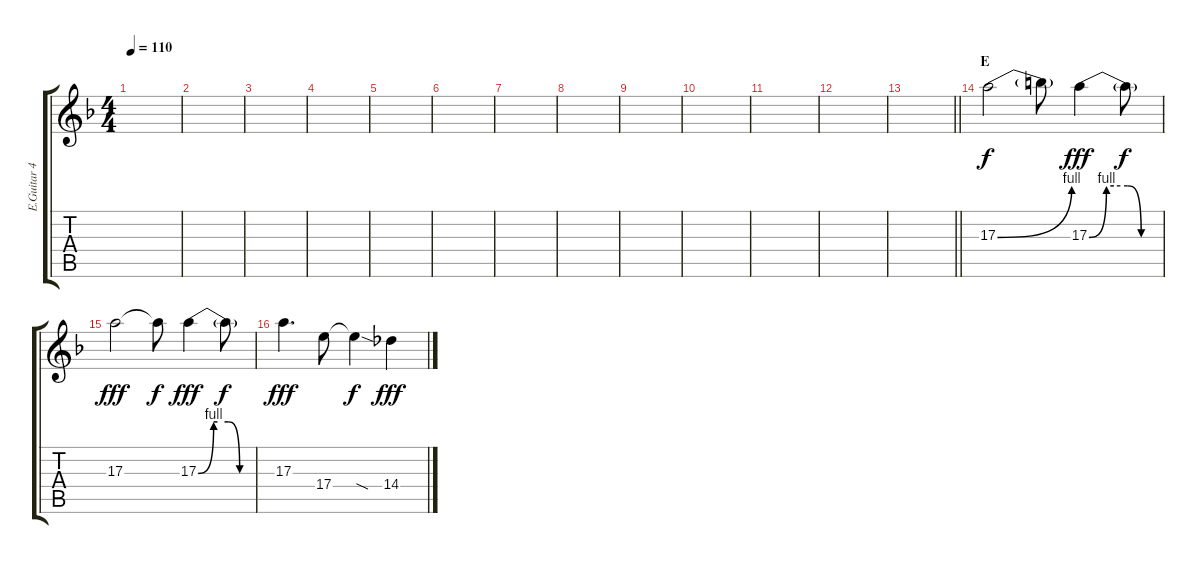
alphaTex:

\track ("E.Guitar 4 Uruha" "E.Guitar 4") {instrument distortionguitar}
\staff {score tabs}
\tuning (Db4 Ab3 E3 B2 Gb2 B1) {hide}
\ts (4 4)
\tempo 110
\clef g2
\ks f
|
|
|
|
|
|
|
|
|
|
|
|
\barLineRight lightlight
|
\section ("" "E")
17.3{be (bend 0 0 60 4)}.2 17.3{t}.8{dy f} 17.3{be (custom 0 0 14 4 20 4 31 4 42 0 60 0)}.4{dy fff} 17.3{t}.8{dy f} |
17.3.2{dy fff} 17.3{t}.8{dy f} 17.3{be (custom 0 0 16 4 20 4 31 4 43 0 60 0)}.4{dy fff} 17.3{t}.8{dy f} |
17.3.4{d dy fff} 17.4.8 17.4{sod t}.4{dy f} 14.4.4{dy fff}
